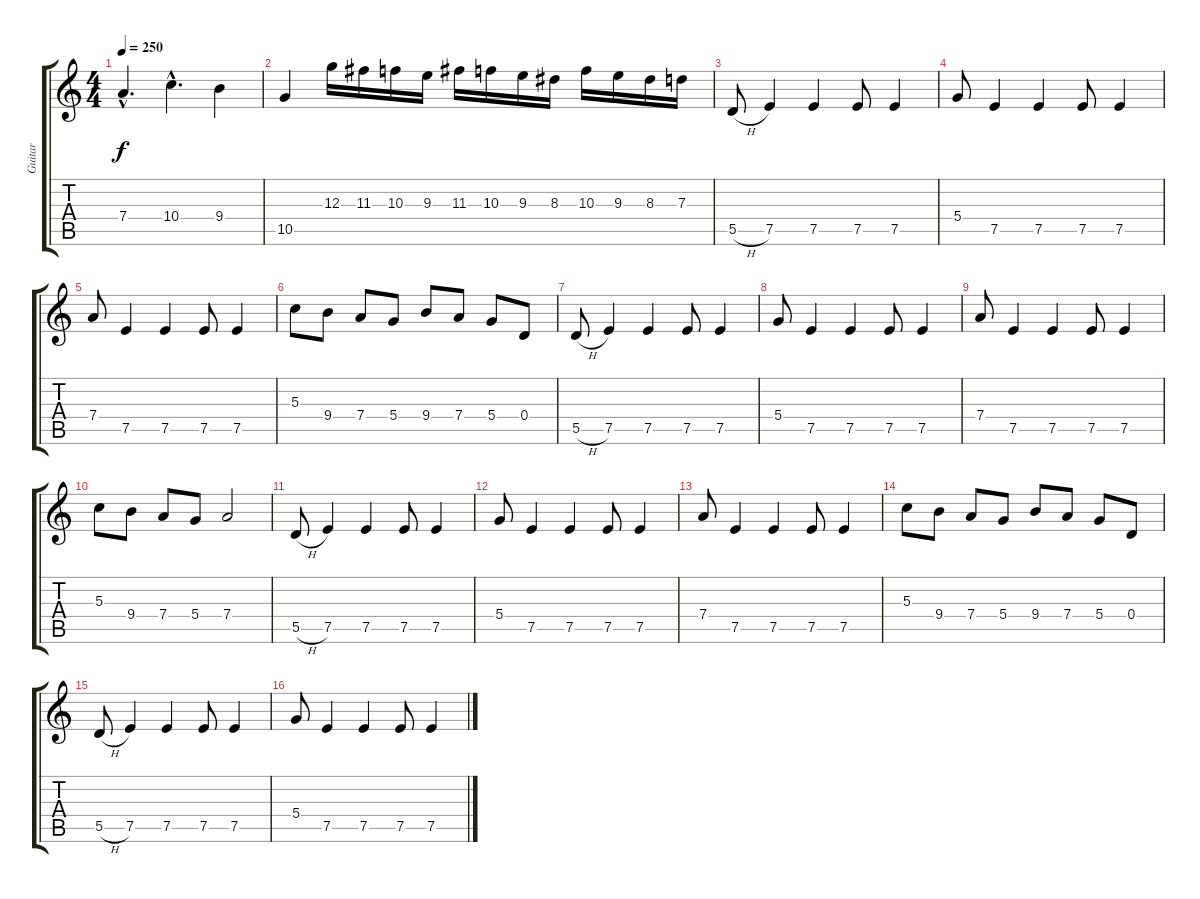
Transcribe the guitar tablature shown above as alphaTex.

\track ("Guitar" "Guitar") {instrument distortionguitar}
\staff {score tabs}
\tuning (E4 B3 G3 D3 A2 E2) {hide}
\ts (4 4)
\tempo 250
\clef g2
\ks c
7.4{hac}.4{d dy f} 10.4{hac}.4{d} 9.4.4 |
10.5.4 12.3.16 11.3.16 10.3.16 9.3.16 11.3.16 10.3.16 9.3.16 8.3.16 10.3.16 9.3.16 8.3.16 7.3.16 |
5.5{h}.8 7.5.4 7.5.4 7.5.8 7.5.4 |
5.4.8 7.5.4 7.5.4 7.5.8 7.5.4 |
7.4.8 7.5.4 7.5.4 7.5.8 7.5.4 |
5.3.8 9.4.8 7.4.8 5.4.8 9.4.8 7.4.8 5.4.8 0.4.8 |
5.5{h}.8 7.5.4 7.5.4 7.5.8 7.5.4 |
5.4.8 7.5.4 7.5.4 7.5.8 7.5.4 |
7.4.8 7.5.4 7.5.4 7.5.8 7.5.4 |
5.3.8 9.4.8 7.4.8 5.4.8 7.4.2 |
5.5{h}.8 7.5.4 7.5.4 7.5.8 7.5.4 |
5.4.8 7.5.4 7.5.4 7.5.8 7.5.4 |
7.4.8 7.5.4 7.5.4 7.5.8 7.5.4 |
5.3.8 9.4.8 7.4.8 5.4.8 9.4.8 7.4.8 5.4.8 0.4.8 |
5.5{h}.8 7.5.4 7.5.4 7.5.8 7.5.4 |
5.4.8 7.5.4 7.5.4 7.5.8 7.5.4
